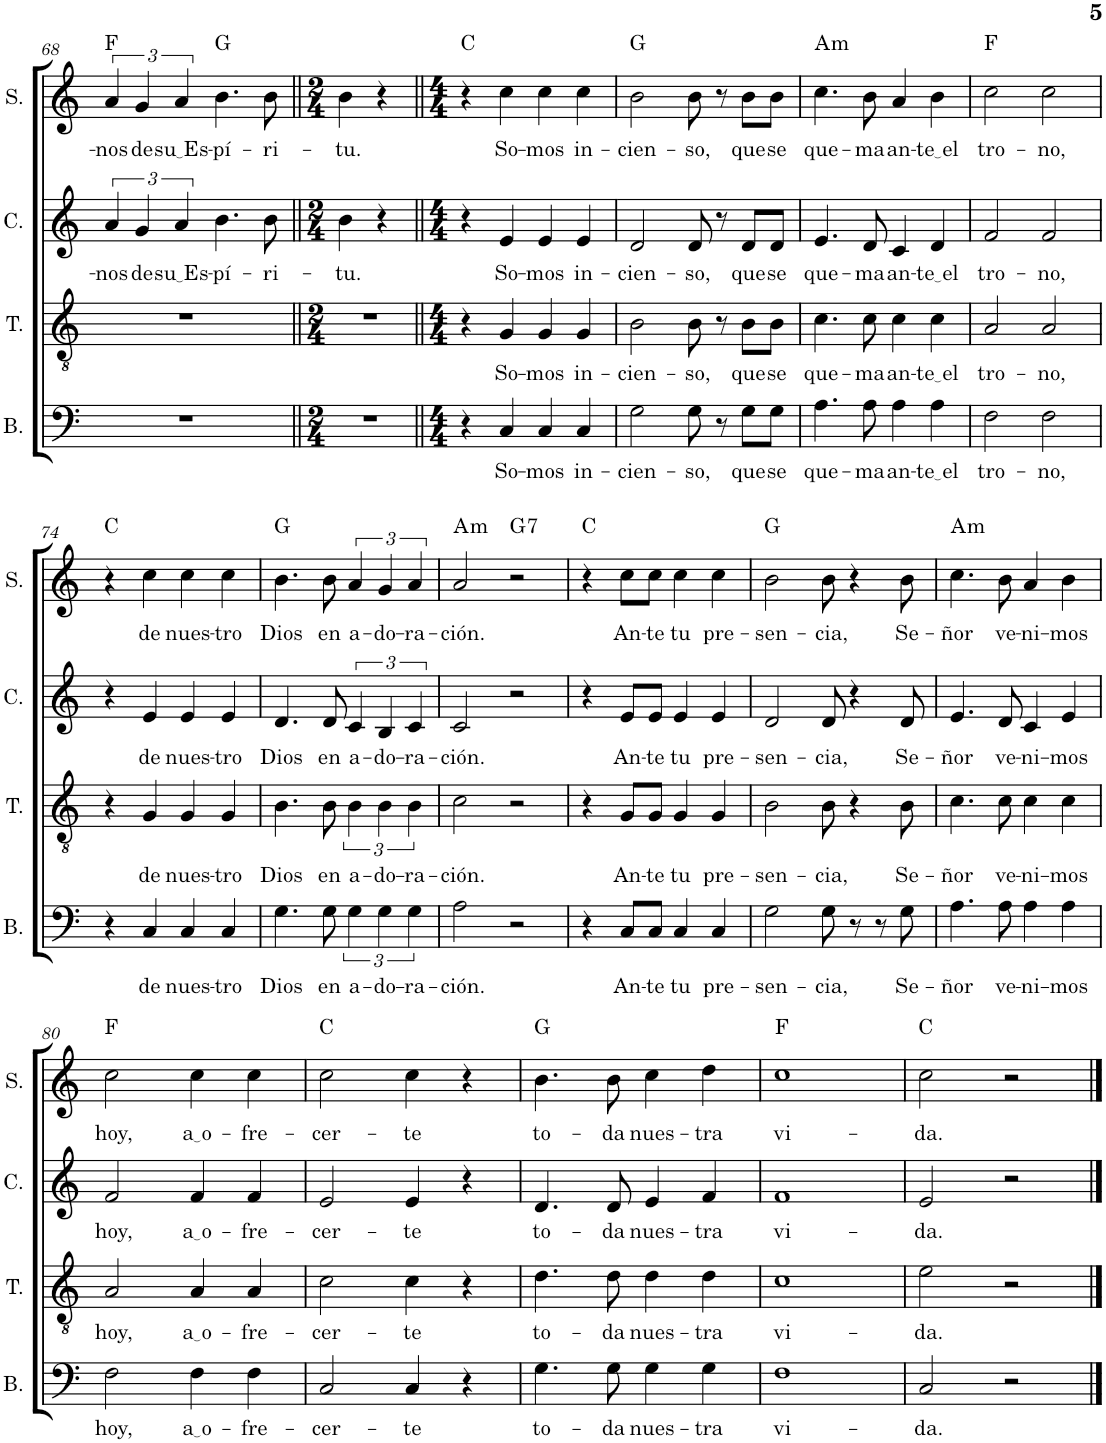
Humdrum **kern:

**kern	**text	**kern	**text	**kern	**text	**kern	**text	**harte
*part4	*part4	*part3	*part3	*part2	*part2	*part1	*part1	*part1
*staff4	*staff4	*staff3	*staff3	*staff2	*staff2	*staff1	*staff1	*
*I"Bajo	*	*I"Tenor	*	*I"Contralto	*	*I"Soprano	*	*
*I'B.	*	*I'T.	*	*I'C.	*	*I'S.	*	*
!!LO:PB:g=z
*clefF4	*	*clefGv2	*	*clefG2	*	*clefG2	*	*
*k[]	*	*k[]	*	*k[]	*	*k[]	*	*
*M4/4	*	*M4/4	*	*M4/4	*	*M4/4	*	*
=68	=68	=68	=68	=68	=68	=68	=68	=68
!	!	!	!	!	!LO:LY:b	!	!LO:LY:b	!
1r	.	1r	.	6a/	-nos	6a/	-nos	F:maj
!	!	!	!	!	!LO:LY:b	!	!LO:LY:b	!
.	.	.	.	6g/	de	6g/	de	.
!	!	!	!	!	!LO:LY:b	!	!LO:LY:b	!
.	.	.	.	6a/	su Es	6a/	su Es	.
!	!	!	!	!	!LO:LY:b	!	!LO:LY:b	!
.	.	.	.	4.b\	-pí-	4.b\	-pí-	G:maj
!	!	!	!	!	!LO:LY:b	!	!LO:LY:b	!
.	.	.	.	8b\	-ri-	8b\	-ri-	.
=69||	=69||	=69||	=69||	=69||	=69||	=69||	=69||	=69||
*M2/4	*	*M2/4	*	*M2/4	*	*M2/4	*	*
!	!	!	!	!	!LO:LY:b	!	!LO:LY:b	!
2r	.	2r	.	4b\	-tu.	4b\	-tu.	.
.	.	.	.	4r	.	4r	.	.
=70||	=70||	=70||	=70||	=70||	=70||	=70||	=70||	=70||
*M4/4	*	*M4/4	*	*M4/4	*	*M4/4	*	*
4r	.	4r	.	4r	.	4r	.	C:maj
!	!LO:LY:b	!	!LO:LY:b	!	!LO:LY:b	!	!LO:LY:b	!
4C/	So-	4G/	So-	4e/	So-	4cc\	So-	.
!	!LO:LY:b	!	!LO:LY:b	!	!LO:LY:b	!	!LO:LY:b	!
4C/	-mos	4G/	-mos	4e/	-mos	4cc\	-mos	.
!	!LO:LY:b	!	!LO:LY:b	!	!LO:LY:b	!	!LO:LY:b	!
4C/	in-	4G/	in-	4e/	in-	4cc\	in-	.
=71	=71	=71	=71	=71	=71	=71	=71	=71
!	!LO:LY:b	!	!LO:LY:b	!	!LO:LY:b	!	!LO:LY:b	!
2G\	-cien-	2B\	-cien-	2d/	-cien-	2b\	-cien-	G:maj
!	!LO:LY:b	!	!LO:LY:b	!	!LO:LY:b	!	!LO:LY:b	!
8G\	-so,	8B\	-so,	8d/	-so,	8b\	-so,	.
8r	.	8r	.	8r	.	8r	.	.
!	!LO:LY:b	!	!LO:LY:b	!	!LO:LY:b	!	!LO:LY:b	!
8G\L	que	8B\L	que	8d/L	que	8b\L	que	.
!	!LO:LY:b	!	!LO:LY:b	!	!LO:LY:b	!	!LO:LY:b	!
8G\J	se	8B\J	se	8d/J	se	8b\J	se	.
=72	=72	=72	=72	=72	=72	=72	=72	=72
!	!LO:LY:b	!	!LO:LY:b	!	!LO:LY:b	!	!LO:LY:b	!LO:H:kt=m
4.A\	que-	4.c\	que-	4.e/	que-	4.cc\	que-	A:min
!	!LO:LY:b	!	!LO:LY:b	!	!LO:LY:b	!	!LO:LY:b	!
8A\	-ma	8c\	-ma	8d/	-ma	8b\	-ma	.
!	!LO:LY:b	!	!LO:LY:b	!	!LO:LY:b	!	!LO:LY:b	!
4A\	an-	4c\	an-	4c/	an-	4a/	an-	.
!	!LO:LY:b	!	!LO:LY:b	!	!LO:LY:b	!	!LO:LY:b	!
4A\	te el	4c\	te el	4d/	te el	4b\	te el	.
=73	=73	=73	=73	=73	=73	=73	=73	=73
!	!LO:LY:b	!	!LO:LY:b	!	!LO:LY:b	!	!LO:LY:b	!
2F\	tro-	2A/	tro-	2f/	tro-	2cc\	tro-	F:maj
!	!LO:LY:b	!	!LO:LY:b	!	!LO:LY:b	!	!LO:LY:b	!
2F\	-no,	2A/	-no,	2f/	-no,	2cc\	-no,	.
!!LO:LB:g=z
=74	=74	=74	=74	=74	=74	=74	=74	=74
4r	.	4r	.	4r	.	4r	.	C:maj
!	!LO:LY:b	!	!LO:LY:b	!	!LO:LY:b	!	!LO:LY:b	!
4C/	de	4G/	de	4e/	de	4cc\	de	.
!	!LO:LY:b	!	!LO:LY:b	!	!LO:LY:b	!	!LO:LY:b	!
4C/	nues-	4G/	nues-	4e/	nues-	4cc\	nues-	.
!	!LO:LY:b	!	!LO:LY:b	!	!LO:LY:b	!	!LO:LY:b	!
4C/	-tro	4G/	-tro	4e/	-tro	4cc\	-tro	.
=75	=75	=75	=75	=75	=75	=75	=75	=75
!	!LO:LY:b	!	!LO:LY:b	!	!LO:LY:b	!	!LO:LY:b	!
4.G\	Dios	4.B\	Dios	4.d/	Dios	4.b\	Dios	G:maj
!	!LO:LY:b	!	!LO:LY:b	!	!LO:LY:b	!	!LO:LY:b	!
8G\	en	8B\	en	8d/	en	8b\	en	.
!	!LO:LY:b	!	!LO:LY:b	!	!LO:LY:b	!	!LO:LY:b	!
6G\	a-	6B\	a-	6c/	a-	6a/	a-	.
!	!LO:LY:b	!	!LO:LY:b	!	!LO:LY:b	!	!LO:LY:b	!
6G\	-do-	6B\	-do-	6B/	-do-	6g/	-do-	.
!	!LO:LY:b	!	!LO:LY:b	!	!LO:LY:b	!	!LO:LY:b	!
6G\	-ra-	6B\	-ra-	6c/	-ra-	6a/	-ra-	.
=76	=76	=76	=76	=76	=76	=76	=76	=76
!	!LO:LY:b	!	!LO:LY:b	!	!LO:LY:b	!	!LO:LY:b	!LO:H:kt=m
2A\	-ción.	2c\	-ción.	2c/	-ción.	2a/	-ción.	A:min
!	!	!	!	!	!	!	!	!LO:H:kt=7
2r	.	2r	.	2r	.	2r	.	G:7
=77	=77	=77	=77	=77	=77	=77	=77	=77
4r	.	4r	.	4r	.	4r	.	C:maj
!	!LO:LY:b	!	!LO:LY:b	!	!LO:LY:b	!	!LO:LY:b	!
8C/L	An-	8G/L	An-	8e/L	An-	8cc\L	An-	.
!	!LO:LY:b	!	!LO:LY:b	!	!LO:LY:b	!	!LO:LY:b	!
8C/J	-te	8G/J	-te	8e/J	-te	8cc\J	-te	.
!	!LO:LY:b	!	!LO:LY:b	!	!LO:LY:b	!	!LO:LY:b	!
4C/	tu	4G/	tu	4e/	tu	4cc\	tu	.
!	!LO:LY:b	!	!LO:LY:b	!	!LO:LY:b	!	!LO:LY:b	!
4C/	pre-	4G/	pre-	4e/	pre-	4cc\	pre-	.
=78	=78	=78	=78	=78	=78	=78	=78	=78
!	!LO:LY:b	!	!LO:LY:b	!	!LO:LY:b	!	!LO:LY:b	!
2G\	-sen-	2B\	-sen-	2d/	-sen-	2b\	-sen-	G:maj
!	!LO:LY:b	!	!LO:LY:b	!	!LO:LY:b	!	!LO:LY:b	!
8G\	-cia,	8B\	-cia,	8d/	-cia,	8b\	-cia,	.
8r	.	4r	.	4r	.	4r	.	.
8r	.	.	.	.	.	.	.	.
!	!LO:LY:b	!	!LO:LY:b	!	!LO:LY:b	!	!LO:LY:b	!
8G\	Se-	8B\	Se-	8d/	Se-	8b\	Se-	.
=79	=79	=79	=79	=79	=79	=79	=79	=79
!	!LO:LY:b	!	!LO:LY:b	!	!LO:LY:b	!	!LO:LY:b	!LO:H:kt=m
4.A\	-ñor	4.c\	-ñor	4.e/	-ñor	4.cc\	-ñor	A:min
!	!LO:LY:b	!	!LO:LY:b	!	!LO:LY:b	!	!LO:LY:b	!
8A\	ve-	8c\	ve-	8d/	ve-	8b\	ve-	.
!	!LO:LY:b	!	!LO:LY:b	!	!LO:LY:b	!	!LO:LY:b	!
4A\	-ni-	4c\	-ni-	4c/	-ni-	4a/	-ni-	.
!	!LO:LY:b	!	!LO:LY:b	!	!LO:LY:b	!	!LO:LY:b	!
4A\	-mos	4c\	-mos	4e/	-mos	4b\	-mos	.
!!LO:LB:g=z
=80	=80	=80	=80	=80	=80	=80	=80	=80
!	!LO:LY:b	!	!LO:LY:b	!	!LO:LY:b	!	!LO:LY:b	!
2F\	hoy,	2A/	hoy,	2f/	hoy,	2cc\	hoy,	F:maj
!	!LO:LY:b	!	!LO:LY:b	!	!LO:LY:b	!	!LO:LY:b	!
4F\	a o	4A/	a o	4f/	a o	4cc\	a o	.
!	!LO:LY:b	!	!LO:LY:b	!	!LO:LY:b	!	!LO:LY:b	!
4F\	-fre-	4A/	-fre-	4f/	-fre-	4cc\	-fre-	.
=81	=81	=81	=81	=81	=81	=81	=81	=81
!	!LO:LY:b	!	!LO:LY:b	!	!LO:LY:b	!	!LO:LY:b	!
2C/	-cer-	2c\	-cer-	2e/	-cer-	2cc\	-cer-	C:maj
!	!LO:LY:b	!	!LO:LY:b	!	!LO:LY:b	!	!LO:LY:b	!
4C/	-te	4c\	-te	4e/	-te	4cc\	-te	.
4r	.	4r	.	4r	.	4r	.	.
=82	=82	=82	=82	=82	=82	=82	=82	=82
!	!LO:LY:b	!	!LO:LY:b	!	!LO:LY:b	!	!LO:LY:b	!
4.G\	to-	4.d\	to-	4.d/	to-	4.b\	to-	G:maj
!	!LO:LY:b	!	!LO:LY:b	!	!LO:LY:b	!	!LO:LY:b	!
8G\	-da	8d\	-da	8d/	-da	8b\	-da	.
!	!LO:LY:b	!	!LO:LY:b	!	!LO:LY:b	!	!LO:LY:b	!
4G\	nues-	4d\	nues-	4e/	nues-	4cc\	nues-	.
!	!LO:LY:b	!	!LO:LY:b	!	!LO:LY:b	!	!LO:LY:b	!
4G\	-tra	4d\	-tra	4f/	-tra	4dd\	-tra	.
=83	=83	=83	=83	=83	=83	=83	=83	=83
!	!LO:LY:b	!	!LO:LY:b	!	!LO:LY:b	!	!LO:LY:b	!
1F	vi-	1c	vi-	1f	vi-	1cc	vi-	F:maj
=84	=84	=84	=84	=84	=84	=84	=84	=84
!	!LO:LY:b	!	!LO:LY:b	!	!LO:LY:b	!	!LO:LY:b	!
2C/	-da.	2e\	-da.	2e/	-da.	2cc\	-da.	C:maj
2r	.	2r	.	2r	.	2r	.	.
==	==	==	==	==	==	==	==	==
*-	*-	*-	*-	*-	*-	*-	*-	*-
